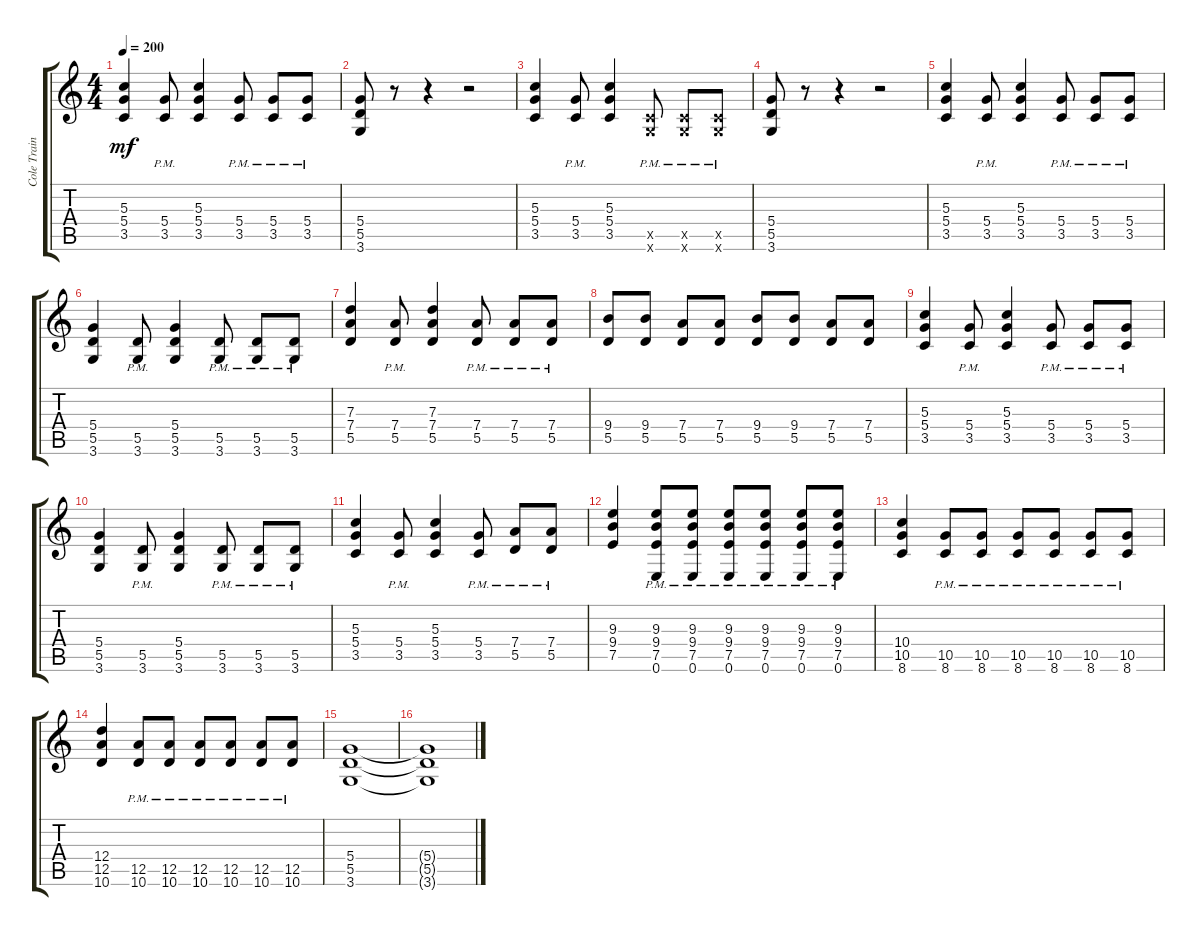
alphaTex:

\track ("Cole Train" "Cole Train") {instrument distortionguitar}
\staff {score tabs}
\tuning (E4 B3 G3 D3 A2 E2) {hide}
\ts (4 4)
\tempo 200
\clef g2
\ks c
(5.3 5.4 3.5).4{dy mf} (5.4{pm} 3.5{pm}).8 (5.3 5.4 3.5).4 (5.4{pm} 3.5{pm}).8 (5.4{pm} 3.5{pm}).8 (5.4{pm} 3.5{pm}).8 |
(5.4 5.5 3.6).8 r.8 r.4 r.2 |
(5.3 5.4 3.5).4 (5.4{pm} 3.5{pm}).8 (5.3 5.4 3.5).4 (3.5{pm x} 3.6{pm x}).8 (3.5{pm x} 3.6{pm x}).8 (3.5{pm x} 3.6{pm x}).8 |
(5.4 5.5 3.6).8 r.8 r.4 r.2 |
(5.3 5.4 3.5).4 (5.4{pm} 3.5{pm}).8 (5.3 5.4 3.5).4 (5.4{pm} 3.5{pm}).8 (5.4{pm} 3.5{pm}).8 (5.4{pm} 3.5{pm}).8 |
(5.4 5.5 3.6).4 (5.5{pm} 3.6{pm}).8 (5.4 5.5 3.6).4 (5.5{pm} 3.6{pm}).8 (5.5{pm} 3.6{pm}).8 (5.5{pm} 3.6{pm}).8 |
(7.3 7.4 5.5).4 (7.4{pm} 5.5{pm}).8 (7.3 7.4 5.5).4 (7.4{pm} 5.5{pm}).8 (7.4{pm} 5.5{pm}).8 (7.4{pm} 5.5{pm}).8 |
(9.4 5.5).8 (9.4 5.5).8 (7.4 5.5).8 (7.4 5.5).8 (9.4 5.5).8 (9.4 5.5).8 (7.4 5.5).8 (7.4 5.5).8 |
(5.3 5.4 3.5).4 (5.4{pm} 3.5{pm}).8 (5.3 5.4 3.5).4 (5.4{pm} 3.5{pm}).8 (5.4{pm} 3.5{pm}).8 (5.4{pm} 3.5{pm}).8 |
(5.4 5.5 3.6).4 (5.5{pm} 3.6{pm}).8 (5.4 5.5 3.6).4 (5.5{pm} 3.6{pm}).8 (5.5{pm} 3.6{pm}).8 (5.5{pm} 3.6{pm}).8 |
(5.3 5.4 3.5).4 (5.4{pm} 3.5{pm}).8 (5.3 5.4 3.5).4 (5.4{pm} 3.5{pm}).8 (7.4{pm} 5.5{pm}).8 (7.4{pm} 5.5{pm}).8 |
(9.3 9.4 7.5).4 (9.3{pm} 9.4{pm} 7.5{pm} 0.6{pm}).8 (9.3{pm} 9.4{pm} 7.5{pm} 0.6{pm}).8 (9.3{pm} 9.4{pm} 7.5{pm} 0.6{pm}).8 (9.3{pm} 9.4{pm} 7.5{pm} 0.6{pm}).8 (9.3{pm} 9.4{pm} 7.5{pm} 0.6{pm}).8 (9.3{pm} 9.4{pm} 7.5{pm} 0.6{pm}).8 |
(10.4 10.5 8.6).4 (10.5{pm} 8.6{pm}).8 (10.5{pm} 8.6{pm}).8 (10.5{pm} 8.6{pm}).8 (10.5{pm} 8.6{pm}).8 (10.5{pm} 8.6{pm}).8 (10.5{pm} 8.6{pm}).8 |
(12.4 12.5 10.6).4 (12.5{pm} 10.6{pm}).8 (12.5{pm} 10.6{pm}).8 (12.5{pm} 10.6{pm}).8 (12.5{pm} 10.6{pm}).8 (12.5{pm} 10.6{pm}).8 (12.5{pm} 10.6{pm}).8 |
(5.4 5.5 3.6).1 |
(5.4{t} 5.5{t} 3.6{t}).1
